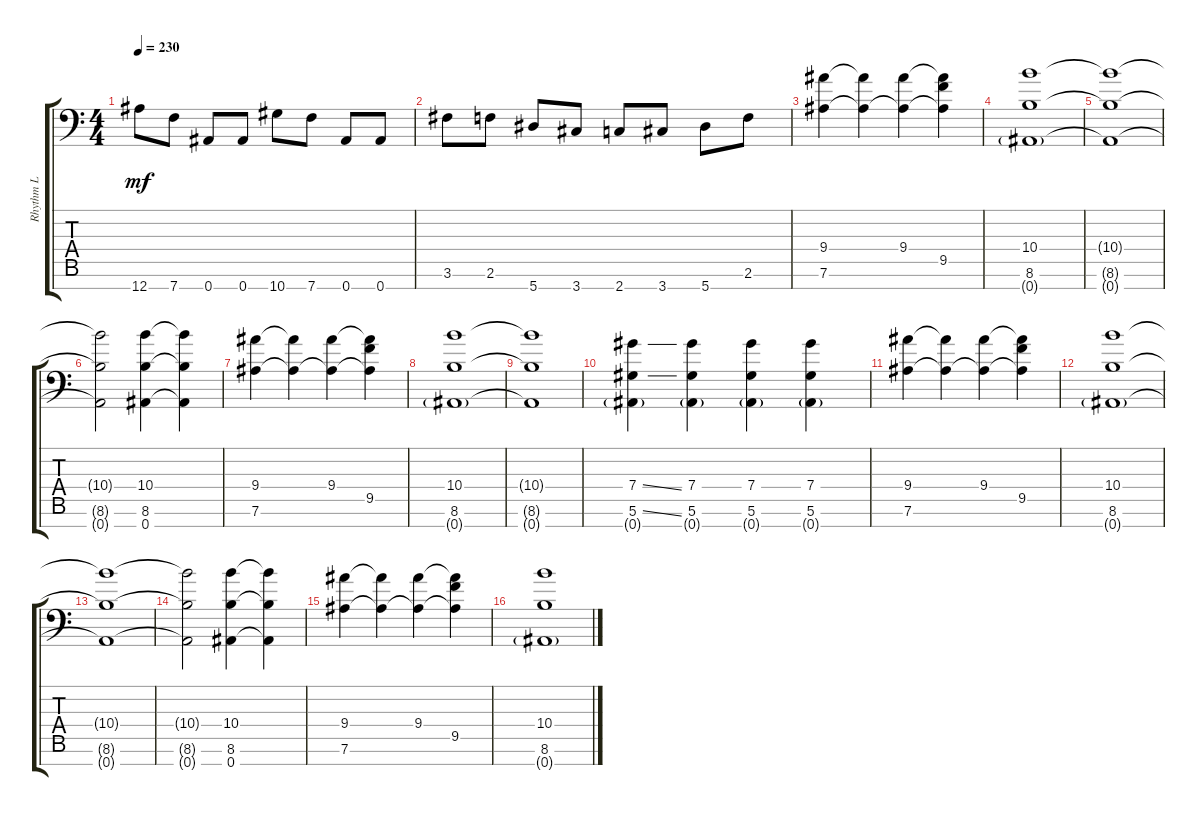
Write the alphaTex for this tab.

\track ("Rhythm L" "Rhythm L") {instrument distortionguitar}
\staff {score tabs}
\tuning (Eb4 Bb3 Gb3 Db3 Ab2 Eb2 Bb1) {hide}
\ts (4 4)
\tempo 230
\clef f4
\ks c
12.7.8{dy mf} 7.7.8 0.7.8 0.7.8 10.7.8 7.7.8 0.7.8 0.7.8 |
3.6.8 2.6.8 5.7.8 3.7.8 2.7.8 3.7.8 5.7.8 2.6.8 |
(9.4 7.6).4 (9.4{t} 7.6{t}).4 (9.4 7.6{t}).4 (9.4{t} 9.5 7.6{t}).4 |
(10.4 8.6 0.7{g}).1 |
(10.4{t} 8.6{t} 0.7{t}).1 |
(10.4{t} 8.6{t} 0.7{t}).2 (10.4 8.6 0.7).4 (10.4{t} 8.6{t} 0.7{t}).4 |
(9.4 7.6).4 (9.4{t} 7.6{t}).4 (9.4 7.6{t}).4 (9.4{t} 9.5 7.6{t}).4 |
(10.4 8.6 0.7{g}).1 |
(10.4{t} 8.6{t} 0.7{t}).1 |
(7.4{ss} 5.6{ss} 0.7{g}).4 (7.4 5.6 0.7{g}).4 (7.4 5.6 0.7{g}).4 (7.4 5.6 0.7{g}).4 |
(9.4 7.6).4 (9.4{t} 7.6{t}).4 (9.4 7.6{t}).4 (9.4{t} 9.5 7.6{t}).4 |
(10.4 8.6 0.7{g}).1 |
(10.4{t} 8.6{t} 0.7{t}).1 |
(10.4{t} 8.6{t} 0.7{t}).2 (10.4 8.6 0.7).4 (10.4{t} 8.6{t} 0.7{t}).4 |
(9.4 7.6).4 (9.4{t} 7.6{t}).4 (9.4 7.6{t}).4 (9.4{t} 9.5 7.6{t}).4 |
(10.4 8.6 0.7{g}).1
